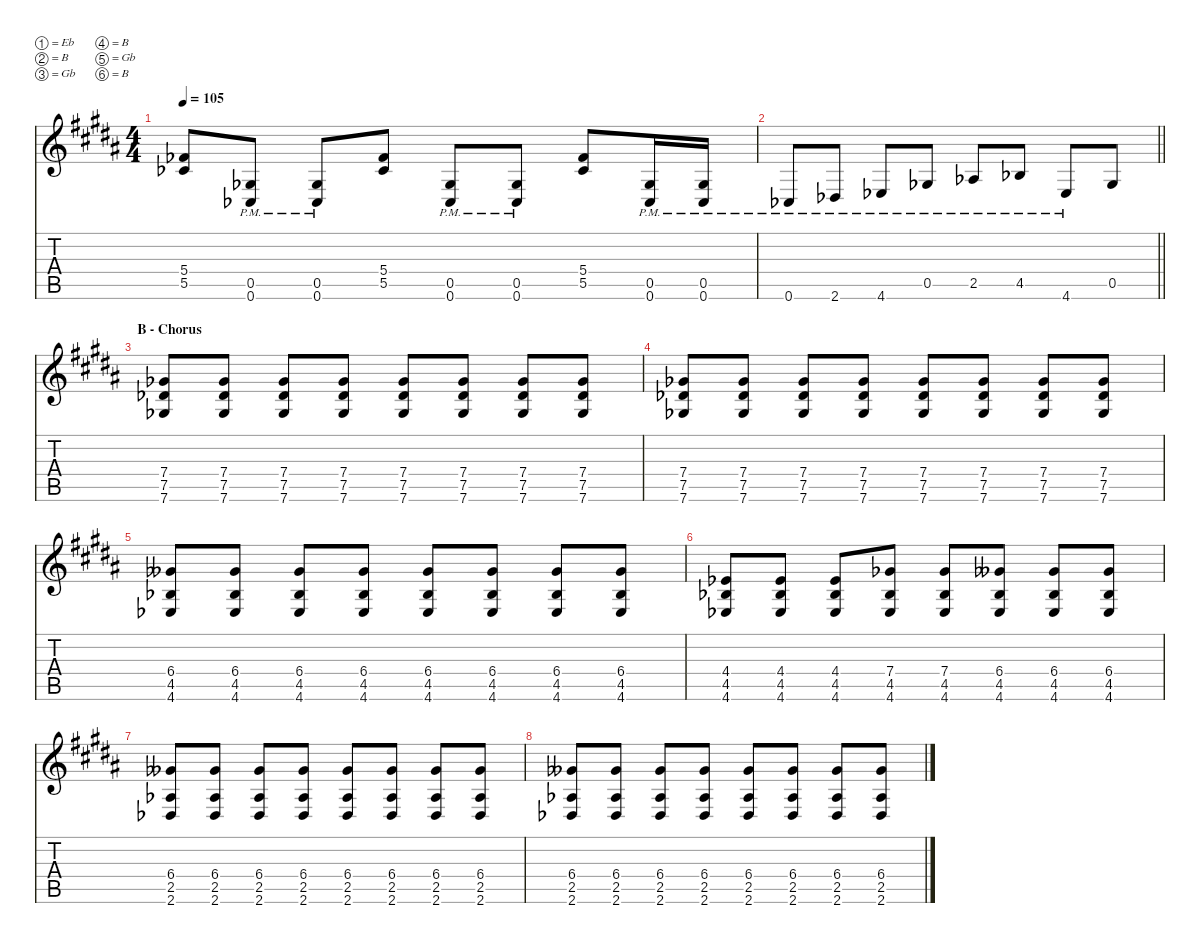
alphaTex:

\defaultSystemsLayout 4
\hideDynamics
\bracketExtendMode nobrackets
\singleTrackTrackNamePolicy hidden
\multiTrackTrackNamePolicy hidden
\firstSystemTrackNameMode fullname
\firstSystemTrackNameOrientation horizontal
\otherSystemsTrackNameOrientation horizontal
\track ("Guitar I" "dist.guit.") {mute instrument distortionguitar}
\staff {score tabs}
\tuning (Eb4 B3 Gb3 B2 Gb2 B1)
\ts (4 4)
\tempo 105
\clef g2
\ks b
(5.4{acc b} 5.5{acc b}).8{dy f beam Up} (0.5{pm acc b} 0.6{pm acc b}).8{beam Up} (0.5{pm acc b} 0.6{pm acc b}).8{beam Up} (5.4{acc b} 5.5{acc b}).8{beam Up} (0.5{pm acc b} 0.6{pm acc b}).8{beam Up} (0.5{pm acc b} 0.6{pm acc b}).8{beam Up} (5.4{acc b} 5.5{acc b}).8{beam Up} (0.5{pm acc b} 0.6{pm acc b}).16{beam Up} (0.5{pm acc b} 0.6{pm acc b}).16{beam Up} |
\barLineRight lightlight
0.6{pm acc b}.8{beam Up} 2.6{pm acc b}.8{beam Up} 4.6{pm acc b}.8{beam Up} 0.5{pm acc b}.8{beam Up} 2.5{pm acc b}.8{beam Up} 4.5{pm acc b}.8{beam Up} 4.6{pm acc b}.8{beam Up} 0.5{acc b}.8{beam Up} |
\section ("" "B - Chorus")
(7.4{acc b} 7.5{acc b} 7.6{acc b}).8{beam Up} (7.4{acc b} 7.5{acc b} 7.6{acc b}).8{beam Up} (7.4{acc b} 7.5{acc b} 7.6{acc b}).8{beam Up} (7.4{acc b} 7.5{acc b} 7.6{acc b}).8{beam Up} (7.4{acc b} 7.5{acc b} 7.6{acc b}).8{beam Up} (7.4{acc b} 7.5{acc b} 7.6{acc b}).8{beam Up} (7.4{acc b} 7.5{acc b} 7.6{acc b}).8{beam Up} (7.4{acc b} 7.5{acc b} 7.6{acc b}).8{beam Up} |
(7.4{acc b} 7.5{acc b} 7.6{acc b}).8{beam Up} (7.4{acc b} 7.5{acc b} 7.6{acc b}).8{beam Up} (7.4{acc b} 7.5{acc b} 7.6{acc b}).8{beam Up} (7.4{acc b} 7.5{acc b} 7.6{acc b}).8{beam Up} (7.4{acc b} 7.5{acc b} 7.6{acc b}).8{beam Up} (7.4{acc b} 7.5{acc b} 7.6{acc b}).8{beam Up} (7.4{acc b} 7.5{acc b} 7.6{acc b}).8{beam Up} (7.4{acc b} 7.5{acc b} 7.6{acc b}).8{beam Up} |
(6.4{acc bb} 4.5{acc b} 4.6{acc b}).8{beam Up} (6.4{acc bb} 4.5{acc b} 4.6{acc b}).8{beam Up} (6.4{acc bb} 4.5{acc b} 4.6{acc b}).8{beam Up} (6.4{acc bb} 4.5{acc b} 4.6{acc b}).8{beam Up} (6.4{acc bb} 4.5{acc b} 4.6{acc b}).8{beam Up} (6.4{acc bb} 4.5{acc b} 4.6{acc b}).8{beam Up} (6.4{acc bb} 4.5{acc b} 4.6{acc b}).8{beam Up} (6.4{acc bb} 4.5{acc b} 4.6{acc b}).8{beam Up} |
(4.4{acc b} 4.5{acc b} 4.6{acc b}).8{beam Up} (4.4{acc b} 4.5{acc b} 4.6{acc b}).8{beam Up} (4.4{acc b} 4.5{acc b} 4.6{acc b}).8{beam Up} (7.4{acc b} 4.5{acc b} 4.6{acc b}).8{beam Up} (7.4{acc b} 4.5{acc b} 4.6{acc b}).8{beam Up} (6.4{acc bb} 4.5{acc b} 4.6{acc b}).8{beam Up} (6.4{acc bb} 4.5{acc b} 4.6{acc b}).8{beam Up} (6.4{acc bb} 4.5{acc b} 4.6{acc b}).8{beam Up} |
(6.4{acc bb} 2.5{acc b} 2.6{acc b}).8{beam Up} (6.4{acc bb} 2.5{acc b} 2.6{acc b}).8{beam Up} (6.4{acc bb} 2.5{acc b} 2.6{acc b}).8{beam Up} (6.4{acc bb} 2.5{acc b} 2.6{acc b}).8{beam Up} (6.4{acc bb} 2.5{acc b} 2.6{acc b}).8{beam Up} (6.4{acc bb} 2.5{acc b} 2.6{acc b}).8{beam Up} (6.4{acc bb} 2.5{acc b} 2.6{acc b}).8{beam Up} (6.4{acc bb} 2.5{acc b} 2.6{acc b}).8{beam Up} |
(6.4{acc bb} 2.5{acc b} 2.6{acc b}).8{beam Up} (6.4{acc bb} 2.5{acc b} 2.6{acc b}).8{beam Up} (6.4{acc bb} 2.5{acc b} 2.6{acc b}).8{beam Up} (6.4{acc bb} 2.5{acc b} 2.6{acc b}).8{beam Up} (6.4{acc bb} 2.5{acc b} 2.6{acc b}).8{beam Up} (6.4{acc bb} 2.5{acc b} 2.6{acc b}).8{beam Up} (6.4{acc bb} 2.5{acc b} 2.6{acc b}).8{beam Up} (6.4{acc bb} 2.5{acc b} 2.6{acc b}).8{beam Up}
